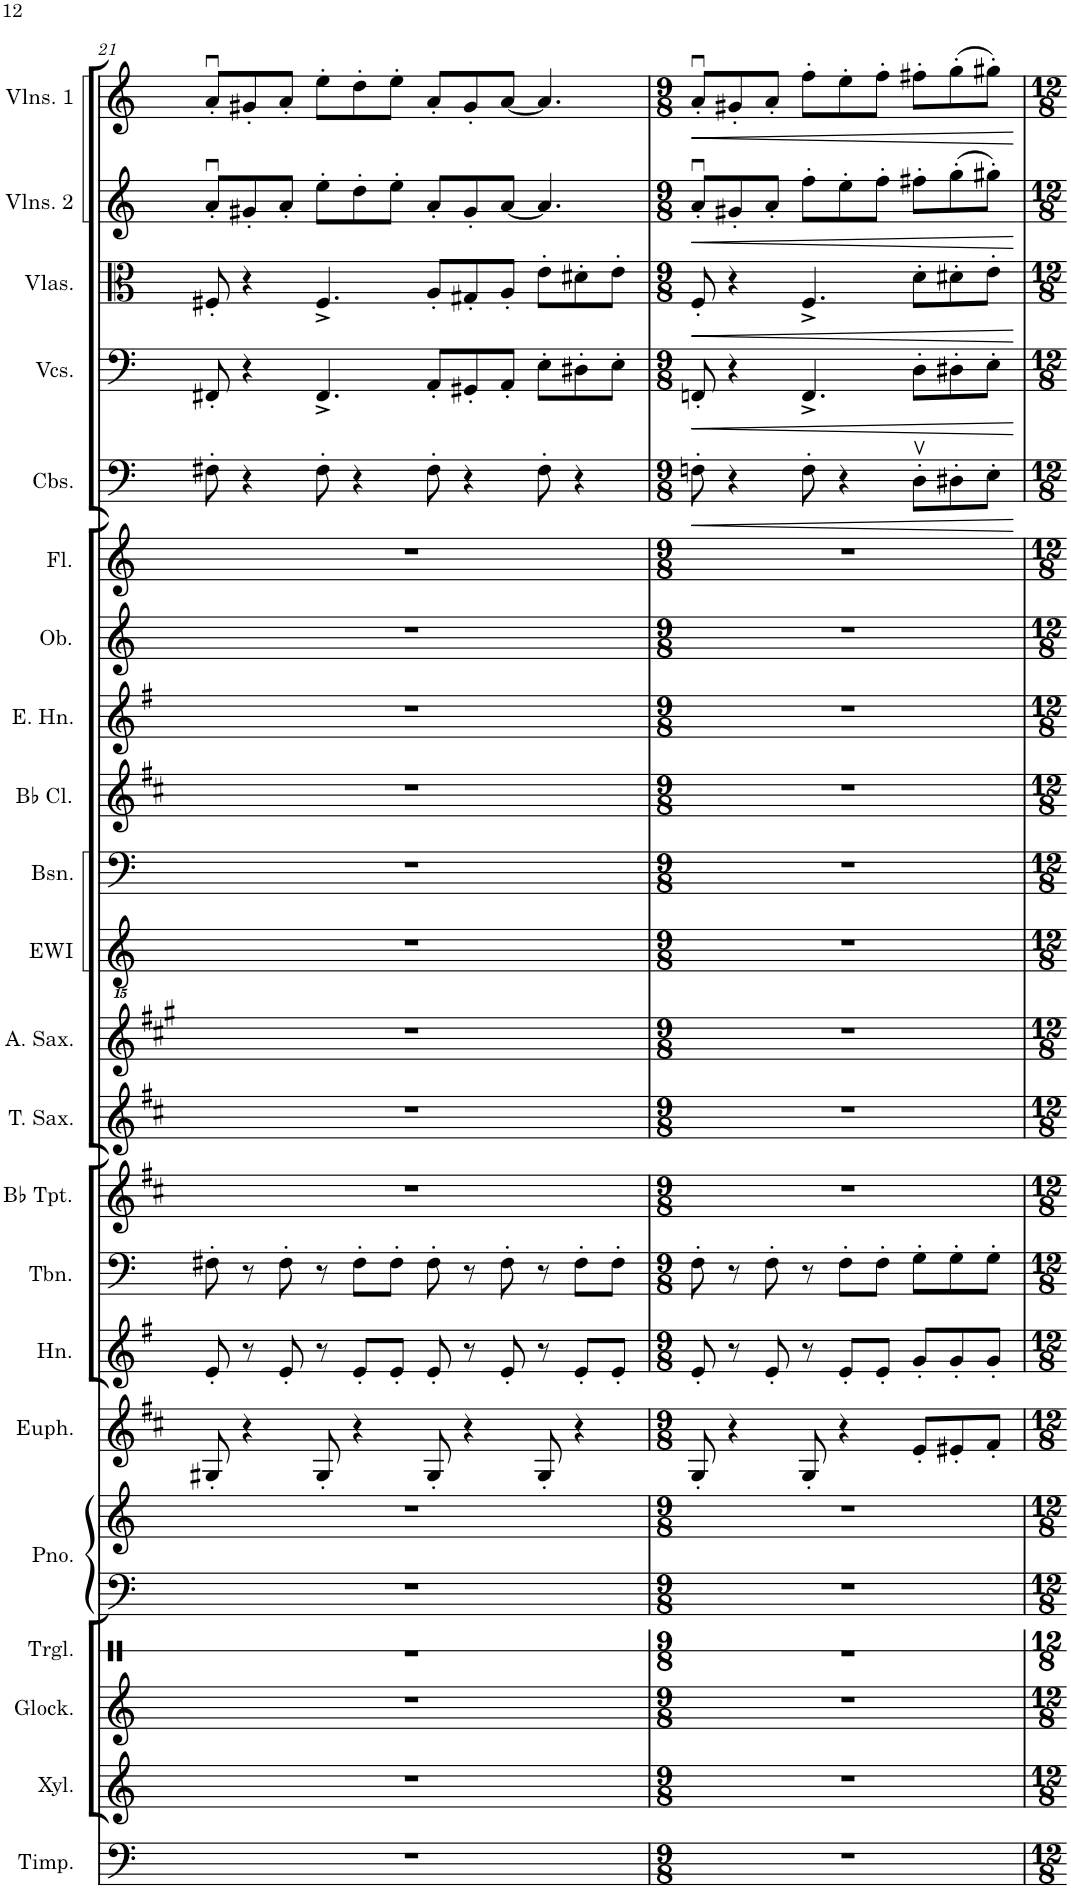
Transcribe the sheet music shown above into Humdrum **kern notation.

**kern	**kern	**kern	**kern	**kern	**kern	**kern	**kern	**kern	**kern	**kern	**kern	**kern	**kern	**kern	**kern	**kern	**kern	**kern	**dynam	**kern	**dynam	**kern	**dynam	**kern	**dynam	**kern	**dynam
*part22	*part21	*part20	*part19	*part18	*part18	*part17	*part16	*part15	*part14	*part13	*part12	*part11	*part10	*part9	*part8	*part7	*part6	*part5	*part5	*part4	*part4	*part3	*part3	*part2	*part2	*part1	*part1
*staff23	*staff22	*staff21	*staff20	*staff19	*staff18	*staff17	*staff16	*staff15	*staff14	*staff13	*staff12	*staff11	*staff10	*staff9	*staff8	*staff7	*staff6	*staff5	*staff5	*staff4	*staff4	*staff3	*staff3	*staff2	*staff2	*staff1	*staff1
*I"Timpani	*I"Xylophone	*I"Glockenspiel	*I"Triangle	*I"Piano	*	*I"Euphonium	*I"Horn	*I"Trombone	*I"Bb Trumpet	*I"Tenor Saxophone	*I"Alto Saxophone	*I"EWI	*I"Bassoon	*I"Bb Clarinet	*I"English Horn	*I"Oboe	*I"Flute	*I"Contrabasses	*	*I"Violoncellos	*	*I"Violas	*	*I"Violins 2	*	*I"Violins 1	*
*I'Timp.	*I'Xyl.	*I'Glock.	*I'Trgl.	*I'Pno.	*	*I'Euph.	*I'Hn.	*I'Tbn.	*I'Bb Tpt.	*I'T. Sax.	*I'A. Sax.	*I'EWI	*I'Bsn.	*I'Bb Cl.	*I'E. Hn.	*I'Ob.	*I'Fl.	*I'Cbs.	*	*I'Vcs.	*	*I'Vlas.	*	*I'Vlns. 2	*	*I'Vlns. 1	*
!!LO:PB:g=z
*clefF4	*clefG2	*clefG2	*clefX	*clefF4	*clefG2	*clefG2	*clefG2	*clefF4	*clefG2	*clefG2	*clefG2	*clefGvv2	*clefF4	*clefG2	*clefG2	*clefG2	*clefG2	*clefF4	*	*clefF4	*	*clefC3	*	*clefG2	*	*clefG2	*
*	*Trd-7c-12	*Trd-14c-24	*	*	*	*Trd8c14	*Trd4c7	*	*Trd1c2	*Trd8c14	*Trd5c9	*	*	*Trd1c2	*Trd4c7	*	*	*Trd7c12	*	*	*	*	*	*	*	*	*
*k[]	*k[]	*k[]	*k[]	*k[]	*k[]	*k[f#c#]	*k[f#]	*k[]	*k[f#c#]	*k[f#c#]	*k[f#c#g#]	*k[]	*k[]	*k[f#c#]	*k[f#]	*k[]	*k[]	*k[]	*	*k[]	*	*k[]	*	*k[]	*	*k[]	*
*M12/8	*M12/8	*M12/8	*M12/8	*M12/8	*M12/8	*M12/8	*M12/8	*M12/8	*M12/8	*M12/8	*M12/8	*M12/8	*M12/8	*M12/8	*M12/8	*M12/8	*M12/8	*M12/8	*	*M12/8	*	*M12/8	*	*M12/8	*	*M12/8	*
=21	=21	=21	=21	=21	=21	=21	=21	=21	=21	=21	=21	=21	=21	=21	=21	=21	=21	=21	=21	=21	=21	=21	=21	=21	=21	=21	=21
1.r	1.r	1.r	1.r	1.r	1.r	8G#X'/	8e'/	8F#X'\	1.r	1.r	1.r	1.r	1.r	1.r	1.r	1.r	1.r	8F#X'\	.	8FF#X'/	.	8F#X'/	.	8au'/L	.	8au'/L	.
.	.	.	.	.	.	4r	8r	8r	.	.	.	.	.	.	.	.	.	4r	.	4r	.	4r	.	8g#X'/	.	8g#X'/	.
.	.	.	.	.	.	.	8e'/	8F#'\	.	.	.	.	.	.	.	.	.	.	.	.	.	.	.	8a'/J	.	8a'/J	.
.	.	.	.	.	.	8G#'/	8r	8r	.	.	.	.	.	.	.	.	.	8F#'\	.	4.FF#^/	.	4.F#^/	.	8ee'\L	.	8ee'\L	.
.	.	.	.	.	.	4r	8e'/L	8F#'\L	.	.	.	.	.	.	.	.	.	4r	.	.	.	.	.	8dd'\	.	8dd'\	.
.	.	.	.	.	.	.	8e'/J	8F#'\J	.	.	.	.	.	.	.	.	.	.	.	.	.	.	.	8ee'\J	.	8ee'\J	.
.	.	.	.	.	.	8G#'/	8e'/	8F#'\	.	.	.	.	.	.	.	.	.	8F#'\	.	8AA'/L	.	8A'/L	.	8a'/L	.	8a'/L	.
.	.	.	.	.	.	4r	8r	8r	.	.	.	.	.	.	.	.	.	4r	.	8GG#X'/	.	8G#X'/	.	8g#'/	.	8g#'/	.
.	.	.	.	.	.	.	8e'/	8F#'\	.	.	.	.	.	.	.	.	.	.	.	8AA'/J	.	8A'/J	.	[8a/J	.	[8a/J	.
.	.	.	.	.	.	8G#'/	8r	8r	.	.	.	.	.	.	.	.	.	8F#'\	.	8E'\L	.	8e'\L	.	4.a/]	.	4.a/]	.
.	.	.	.	.	.	4r	8e'/L	8F#'\L	.	.	.	.	.	.	.	.	.	4r	.	8D#X'\	.	8d#X'\	.	.	.	.	.
.	.	.	.	.	.	.	8e'/J	8F#'\J	.	.	.	.	.	.	.	.	.	.	.	8E'\J	.	8e'\J	.	.	.	.	.
=22	=22	=22	=22	=22	=22	=22	=22	=22	=22	=22	=22	=22	=22	=22	=22	=22	=22	=22	=22	=22	=22	=22	=22	=22	=22	=22	=22
*M9/8	*M9/8	*M9/8	*M9/8	*M9/8	*M9/8	*M9/8	*M9/8	*M9/8	*M9/8	*M9/8	*M9/8	*M9/8	*M9/8	*M9/8	*M9/8	*M9/8	*M9/8	*M9/8	*	*M9/8	*	*M9/8	*	*M9/8	*	*M9/8	*
!	!	!	!	!	!	!	!	!	!	!	!	!	!	!	!	!	!	!	!LO:HP:b	!	!LO:HP:b	!	!LO:HP:b	!	!LO:HP:b	!	!LO:HP:b
8%9r	8%9r	8%9r	8%9r	8%9r	8%9r	8G'/	8e'/	8F'\	8%9r	8%9r	8%9r	8%9r	8%9r	8%9r	8%9r	8%9r	8%9r	8Fn'\	<	8FFn'/	<	8F'/	<	8au'/L	<	8au'/L	<
.	.	.	.	.	.	4r	8r	8r	.	.	.	.	.	.	.	.	.	4r	.	4r	.	4r	.	8g#X'/	.	8g#X'/	.
.	.	.	.	.	.	.	8e'/	8F'\	.	.	.	.	.	.	.	.	.	.	.	.	.	.	.	8a'/J	.	8a'/J	.
.	.	.	.	.	.	8G'/	8r	8r	.	.	.	.	.	.	.	.	.	8F'\	.	4.FF^/	.	4.F^/	.	8ff'\L	.	8ff'\L	.
.	.	.	.	.	.	4r	8e'/L	8F'\L	.	.	.	.	.	.	.	.	.	4r	.	.	.	.	.	8ee'\	.	8ee'\	.
.	.	.	.	.	.	.	8e'/J	8F'\J	.	.	.	.	.	.	.	.	.	.	.	.	.	.	.	8ff'\J	.	8ff'\J	.
.	.	.	.	.	.	8e'/L	8g'/L	8G'\L	.	.	.	.	.	.	.	.	.	8Dv'\L	.	8D'\L	.	8d'\L	.	8ff#X'\L	.	8ff#X'\L	.
.	.	.	.	.	.	8e#X'/	8g'/	8G'\	.	.	.	.	.	.	.	.	.	8D#X'\	.	8D#X'\	.	8d#X'\	.	(8gg'\	.	(8gg'\	.
.	.	.	.	.	.	8f#'/J	8g'/J	8G'\J	.	.	.	.	.	.	.	.	.	8E'\J	.	8E'\J	.	8e'\J	.	8gg#X'\J)	.	8gg#X'\J)	.
.	.	.	.	.	.	.	.	.	.	.	.	.	.	.	.	.	.	.	[	.	[	.	[	.	[	.	[
=	=	=	=	=	=	=	=	=	=	=	=	=	=	=	=	=	=	=	=	=	=	=	=	=	=	=	=
*-	*-	*-	*-	*-	*-	*-	*-	*-	*-	*-	*-	*-	*-	*-	*-	*-	*-	*-	*-	*-	*-	*-	*-	*-	*-	*-	*-
